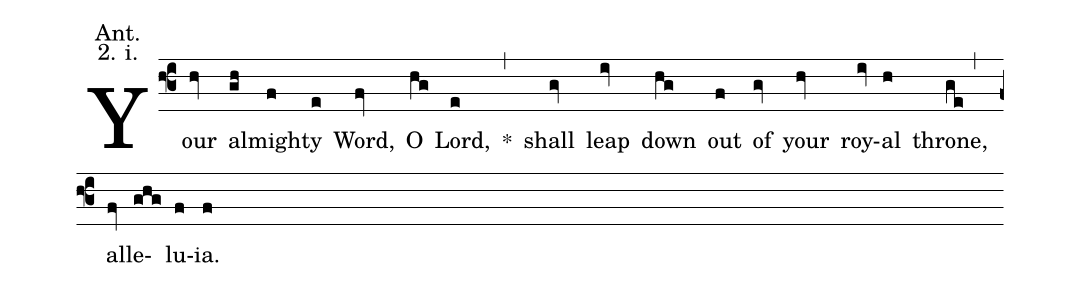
annotation: Ant.;
annotation: 2. i.;
%%
(f3) Your(hv) al(gh)migh(f)ty(e) Word,(fv) O(hg) Lord,(e) <sp>*</sp>(,) shall(gv) leap(iv) down(hg) out(f) of(gv) your(hv) roy(iv)al(h) throne,(ge,) al(fv)le(ghg)lu(f)ia.(f)
